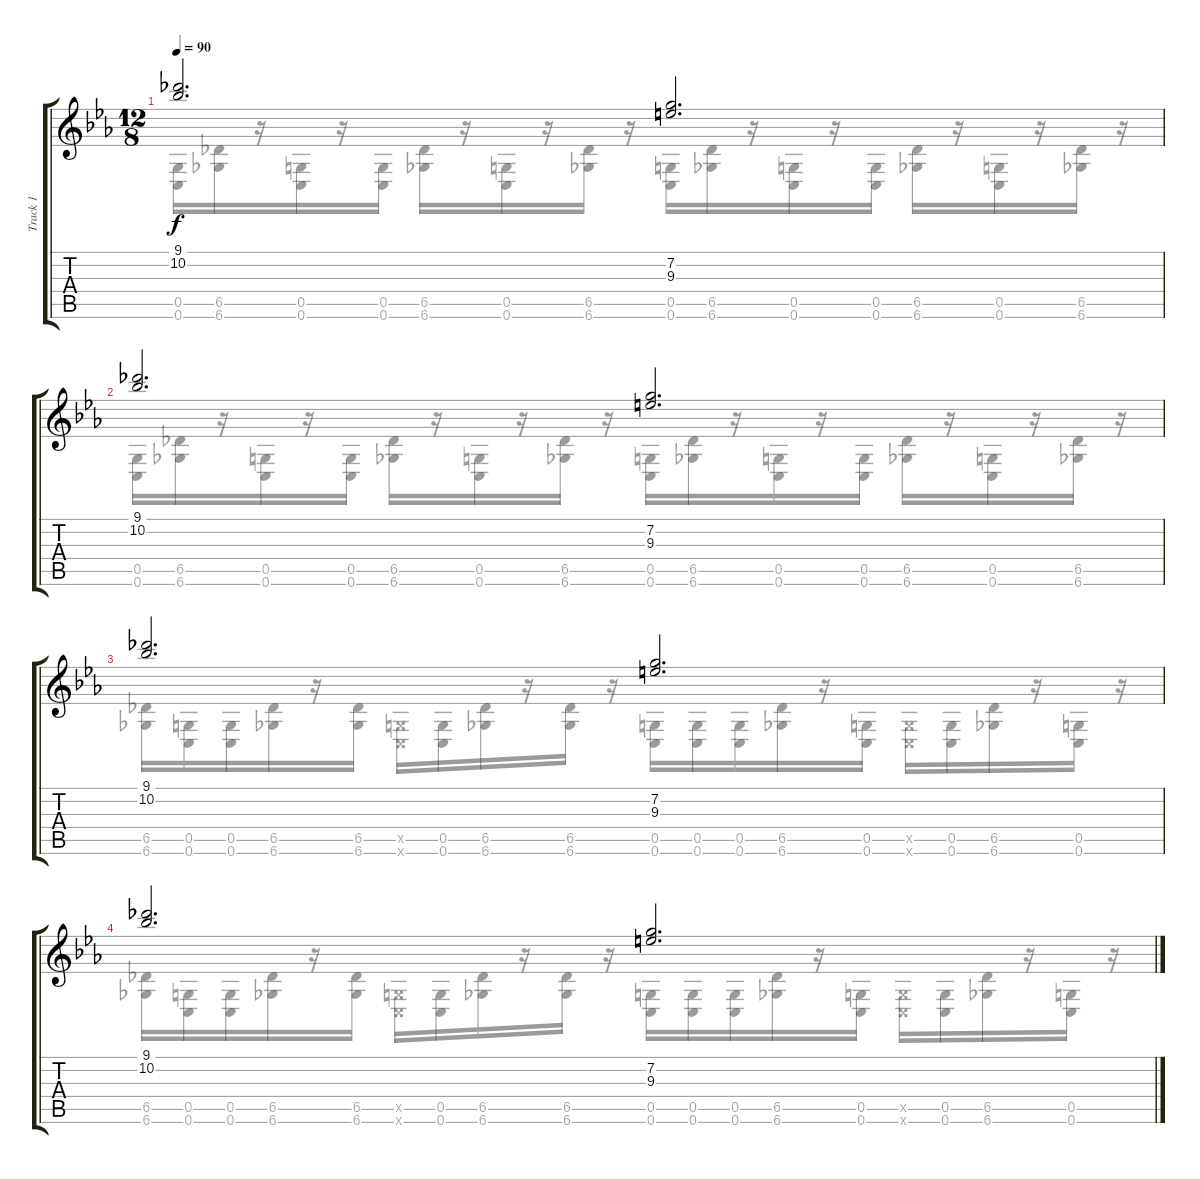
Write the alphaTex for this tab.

\track ("Track 1" "Track 1") {instrument acousticguitarsteel}
\staff {score tabs}
\tuning (E4 C4 G3 C3 G2 C2) {hide}
\voice
\ts (12 8)
\tempo 90
\clef g2
\ks cminor
(9.1 10.2).2{d dy f} (7.2 9.3).2{d} |
(9.1 10.2).2{d} (7.2 9.3).2{d} |
(9.1 10.2).2{d} (7.2 9.3).2{d} |
(9.1 10.2).2{d} (7.2 9.3).2{d}
\voice
\clef g2
\ottava regular
\simile none
\ks cminor
(0.5 0.6).16{dy f} (6.5 6.6).16 r.16 (0.5 0.6).16 r.16 (0.5 0.6).16 (6.5 6.6).16 r.16 (0.5 0.6).16 r.16 (6.5 6.6).16 r.16 (0.5 0.6).16 (6.5 6.6).16 r.16 (0.5 0.6).16 r.16 (0.5 0.6).16 (6.5 6.6).16 r.16 (0.5 0.6).16 r.16 (6.5 6.6).16 r.16 |
(0.5 0.6).16 (6.5 6.6).16 r.16 (0.5 0.6).16 r.16 (0.5 0.6).16 (6.5 6.6).16 r.16 (0.5 0.6).16 r.16 (6.5 6.6).16 r.16 (0.5 0.6).16 (6.5 6.6).16 r.16 (0.5 0.6).16 r.16 (0.5 0.6).16 (6.5 6.6).16 r.16 (0.5 0.6).16 r.16 (6.5 6.6).16 r.16 |
(6.5 6.6).16 (0.5 0.6).16 (0.5 0.6).16 (6.5 6.6).16 r.16 (6.5 6.6).16 (0.5{x} 0.6{x}).16 (0.5 0.6).16 (6.5 6.6).16 r.16 (6.5 6.6).16 r.16 (0.5 0.6).16 (0.5 0.6).16 (0.5 0.6).16 (6.5 6.6).16 r.16 (0.5 0.6).16 (0.5{x} 0.6{x}).16 (0.5 0.6).16 (6.5 6.6).16 r.16 (0.5 0.6).16 r.16 |
(6.5 6.6).16 (0.5 0.6).16 (0.5 0.6).16 (6.5 6.6).16 r.16 (6.5 6.6).16 (0.5{x} 0.6{x}).16 (0.5 0.6).16 (6.5 6.6).16 r.16 (6.5 6.6).16 r.16 (0.5 0.6).16 (0.5 0.6).16 (0.5 0.6).16 (6.5 6.6).16 r.16 (0.5 0.6).16 (0.5{x} 0.6{x}).16 (0.5 0.6).16 (6.5 6.6).16 r.16 (0.5 0.6).16 r.16
